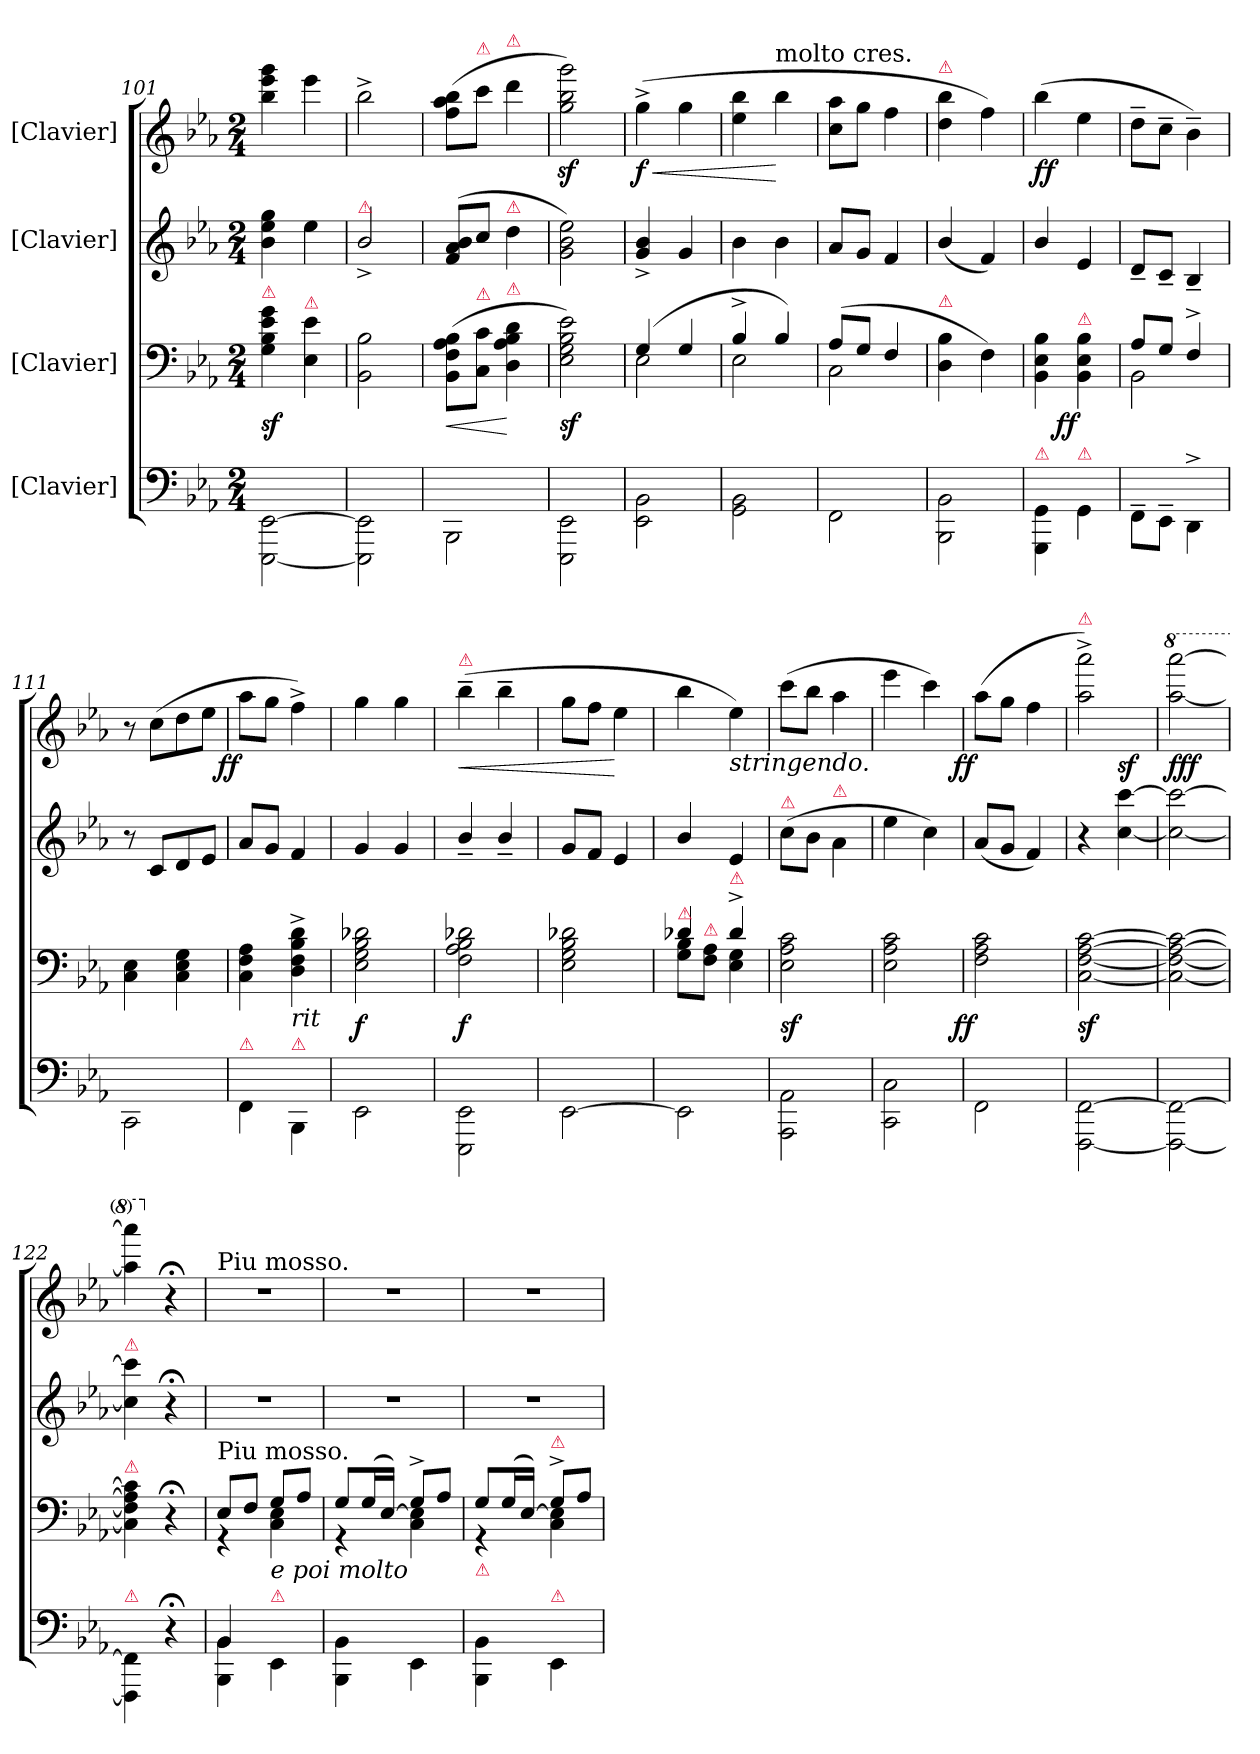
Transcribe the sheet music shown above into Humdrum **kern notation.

**kern	**kern	**dynam	**kern	**kern	**dynam
*part4	*part3	*part3	*part2	*part1	*part1
*staff4	*staff3	*staff3	*staff2	*staff1	*staff1
*I"[Clavier]	*I"[Clavier]	*	*I"[Clavier]	*I"[Clavier]	*
*clefF4	*clefF4	*	*clefG2	*clefG2	*
*k[b-e-a-]	*k[b-e-a-]	*	*k[b-e-a-]	*k[b-e-a-]	*
*M2/4	*M2/4	*	*M2/4	*M2/4	*
=101	=101	=101	=101	=101	=101
!	!LO:TX:a:color=crimson:t=⚠	!	!	!	!
[2EEE-\ [2EE-\	4G\ 4B-\ 4e-\ 4g\	sf.	4b-\ 4ee-\ 4gg\	4bb-\ 4eee-\ 4ggg\	.
!	!LO:TX:a:color=crimson:t=⚠	!	!	!	!
.	4E-\ 4e-\	.	4ee-\	4eee-\	.
=102	=102	=102	=102	=102	=102
!	!	!	!LO:TX:a:color=crimson:t=⚠	!	!
2EEE-]\ 2EE-]\	2BB-\ 2B-\	.	2b-^>/	2bb-^>\	.
=103	=103	=103	=103	=103	=103
!	!	!LO:HP:b	!	!	!
2BBB-\	(>8BB-\ 8F\ 8A-\ 8B-\L	<	(>8f/ 8a-/ 8b-/L	(>8ff\ 8aa-\ 8bb-\L	.
!	!	!	!	!LO:TX:a:color=crimson:t=⚠	!
!	!LO:TX:a:color=crimson:t=⚠	!	!	!	!
.	8C\ 8c\J	.	8cc/J	8ccc\J	.
!	!	!	!	!LO:TX:a:color=crimson:t=⚠	!
!	!	!	!LO:TX:a:color=crimson:t=⚠	!	!
!	!LO:TX:a:color=crimson:t=⚠	!	!	!	!
.	4D\ 4A-\ 4B-\ 4d\	[	4dd\	4ddd\	.
=104	=104	=104	=104	=104	=104
2EEE-\ 2EE-\	2E-\ 2G\ 2B-\ 2e-\)	sf.	2g\ 2b-\ 2ee-\)	2ggz\ 2bb-z\ 2gggz\)	.
=105	=105	=105	=105	=105	=105
*	*^	*	*	*	*
!	!	!	!	!	!	!LO:HP:b
2EE-\ 2BB-\	(>4G/	2E-\	.	4g^</ 4b-^</	(>4gg^>\	< f.
.	4G/	.	.	4g/	4gg\	.
=106	=106	=106	=106	=106	=106	=106
2GG\ 2BB-\	4B-^>/	2E-\	.	4b-\	4ee-\ 4bb-\	.
!	!	!	!	!	!LO:TX:t=molto cres.	!
.	4B-/)	.	.	4b-\	4bb-\	[
=107	=107	=107	=107	=107	=107	=107
2FF\	(>8A-/L	2C\	.	8a-/L	8cc\ 8aa-\L	.
.	8G/J	.	.	8g/J	8gg\J	.
.	4F/	.	.	4f/	4ff\	.
*	*v	*v	*	*	*	*
=108	=108	=108	=108	=108	=108
!	!	!	!	!LO:TX:a:color=crimson:t=⚠	!
!	!LO:TX:a:color=crimson:t=⚠	!	!	!	!
2BBB-\ 2BB-\	4D\ 4B-\	.	(>4b-/	4dd\ 4bb-\	.
.	4F\)	.	4f/)	4ff\)	.
=109	=109	=109	=109	=109	=109
!LO:TX:a:color=crimson:t=⚠	!	!	!	!	!
4GGG\ 4GG\	4BB-\ 4E-\ 4B-\	.	4b-/	(>4bb-\	ff
!	!LO:TX:a:color=crimson:t=⚠	!	!	!	!
!LO:TX:a:color=crimson:t=⚠	!	!	!	!	!
!	!	!LO:DY:rj	!	!	!
4GG\	4BB-\ 4E-\ 4B-\	ff	4e-/	4ee-\	.
=110	=110	=110	=110	=110	=110
*	*^	*	*	*	*
8FF~>\L	8A-/L	2BB-\	.	8d~>/L	8dd~>\L	.
8EE-~>\J	8G/J	.	.	8c~>/J	8cc~>\J	.
4DD^>\	4F^>/	.	.	4B-~>/	4b-~>\)	.
*	*v	*v	*	*	*	*
=111	=111	=111	=111	=111	=111
2CC\	4C\ 4E-\	.	8r	8r	.
.	.	.	8c/L	(>8cc\L	.
.	4C\ 4E-\ 4G\	.	8d/	8dd\	.
.	.	.	8e-/J	8ee-\J	.
=112	=112	=112	=112	=112	=112
!LO:TX:a:color=crimson:t=⚠	!	!	!	!	!
!	!	!	!	!	!LO:DY:rj
4FF\	4C\ 4F\ 4A-\	.	8a-/L	8aa-\L	ff.
.	.	.	8g/J	8gg\J	.
!	!LO:TX:b:i:t=rit	!	!	!	!
!LO:TX:a:color=crimson:t=⚠	!	!	!	!	!
4BBB-\	4D^>\ 4F^>\ 4B-^>\ 4d^>\	.	4f/	4ff^<\)	.
=113	=113	=113	=113	=113	=113
2EE-\	2E-\ 2G\ 2B-\ 2d-X\	f.	4g/	4gg\	.
.	.	.	4g/	4gg\	.
=114	=114	=114	=114	=114	=114
!	!	!	!	!LO:TX:a:color=crimson:t=⚠	!
!	!	!	!	!	!LO:HP:b
2EEE-\ 2EE-\	2F\ 2A-\ 2B-\ 2d-X\	f.	4b-~>/	(>4bb-~>\	<
.	.	.	4b-~>/	4bb-~>\	.
=115	=115	=115	=115	=115	=115
[2EE-\	2E-\ 2G\ 2B-\ 2d-X\	.	8g/L	8gg\L	.
.	.	.	8f/J	8ff\J	.
.	.	.	4e-/	4ee-\	[
=116	=116	=116	=116	=116	=116
*	*^	*	*	*	*
!	!LO:TX:a:color=crimson:t=⚠	!	!	!	!	!
2EE-\]	4d-X/	8G\ 8B-\L	.	4b-/	4bb-\	.
!	!	!LO:TX:a:color=crimson:t=⚠	!	!	!	!
.	.	8F\ 8A-\J	.	.	.	.
!	!	!	!	!	!LO:TX:b:i:t=stringendo.	!
!	!LO:TX:a:color=crimson:t=⚠	!	!	!	!	!
.	4d-^>/	4E-\ 4G\	.	4e-/	4ee-\)	.
=117	=117	=117	=117	=117	=117	=117
!	!	!	!	!LO:TX:a:color=crimson:t=⚠	!	!
*	*v	*v	*	*	*	*
2AAA-\ 2AA-\	2E-\ 2A-\ 2c\	sf.	(>8cc\L	(>8ccc\L	.
.	.	.	8b-\J	8bb-\J	.
!	!	!	!LO:TX:a:color=crimson:t=⚠	!	!
.	.	.	4a-\	4aa-\	.
=118	=118	=118	=118	=118	=118
2CC\ 2C\	2E-\ 2A-\ 2c\	.	4ee-\	4eee-\	.
.	.	.	4cc\)	4ccc\)	.
=119	=119	=119	=119	=119	=119
!	!	!LO:DY:rj	!	!	!LO:DY:rj
2FF\	2F\ 2A-\ 2c\	ff	(>8a-/L	(>8aa-\L	ff
.	.	.	8g/J	8gg\J	.
.	.	.	4f/)	4ff\	.
=120	=120	=120	=120	=120	=120
*	*	*	*	*^	*
!	!	!	!	!LO:TX:a:color=crimson:t=⚠	!	!
[<2FFF\ [>2FF\	[<2C\ [<2F\ [>2A-\ [>2c\	sf.	4r	2aa-^<\ 2aaa-^<\)	4ryy	.
.	.	.	[<4cc\ [>4ccc\	.	4ryy	sf
*	*	*	*	*v	*v	*
=121	=121	=121	=121	=121	=121
*	*	*	*	*8va	*
2FFF_\ 2FF_\	2C_\ 2F_\ 2A-_\ 2c_\	.	2cc_\ 2ccc_\	[2aaa-\ [2aaaa-\	fff
=122	=122	=122	=122	=122	=122
!	!	!	!LO:TX:a:color=crimson:t=⚠	!	!
!	!LO:TX:a:color=crimson:t=⚠	!	!	!	!
!LO:TX:a:color=crimson:t=⚠	!	!	!	!	!
4FFF]\ 4FF]\	4C]\ 4F]\ 4A-]\ 4c]\	.	4cc]\ 4ccc]\	4aaa-]\ 4aaaa-]\	.
*	*	*	*	*X8va	*
4r;<	4r;<	.	4r;<	4r;<	.
=123	=123	=123	=123	=123	=123
*^	*^	*	*	*	*
!	!	!	!	!	!	!LO:TX:a:t=Piu mosso.	!
!	!	!LO:TX:a:t=Piu mosso.	!	!	!	!	!
4BB-/	4BBB-\ 4BB-\	8E-/L	4r	piano	2r	2r	.
.	.	8F/J	.	.	.	.	.
!	!	!LO:TX:b:i:t=e poi molto	!	!	!	!	!
!LO:TX:a:color=crimson:t=⚠	!	!	!	!	!	!	!
4ryy	4EE-\	8G/L	4C\ 4E-\	.	.	.	.
.	.	8A-/J	.	.	.	.	.
*v	*v	*	*	*	*	*	*
=124	=124	=124	=124	=124	=124	=124
4BBB-\ 4BB-\	8G/L	4r	.	2r	2r	.
.	(<16G/L	.	.	.	.	.
.	[16E-/JJ)	.	.	.	.	.
4EE-\	8G^>/L	4C\ 4E-]\	.	.	.	.
.	8A-/J	.	.	.	.	.
=125	=125	=125	=125	=125	=125	=125
!	!LO:TX:b:i:color=crimson:t=⚠	!	!	!	!	!
4BBB-\ 4BB-\	8G/L	4r	.	2r	2r	.
.	(<16G/L	.	.	.	.	.
.	[16E-/JJ)	.	.	.	.	.
!	!LO:TX:a:color=crimson:t=⚠	!	!	!	!	!
!LO:TX:a:color=crimson:t=⚠	!	!	!	!	!	!
4EE-\	8G^>/L	4C\ 4E-]\	.	.	.	.
.	8A-/J	.	.	.	.	.
*	*v	*v	*	*	*	*
=	=	=	=	=	=
*-	*-	*-	*-	*-	*-
